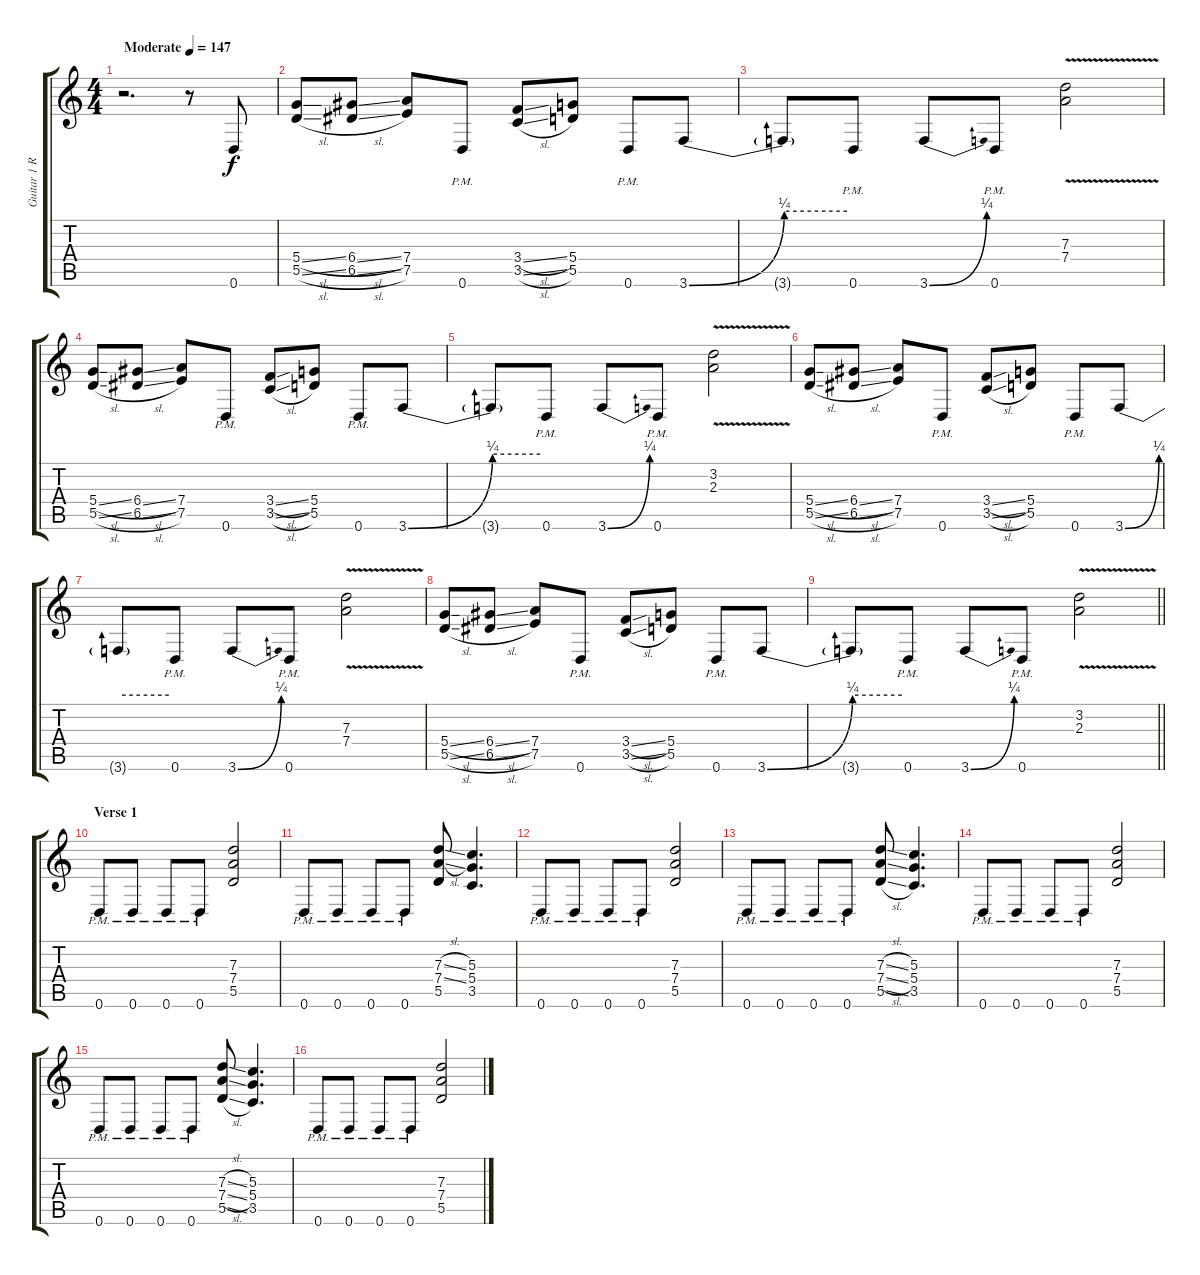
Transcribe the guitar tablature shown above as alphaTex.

\track ("Guitar 1 Rhythm" "Guitar 1 R") {instrument distortionguitar}
\staff {score tabs}
\tuning (E4 B3 G3 D3 A2 D2) {hide}
\ts (4 4)
\tempo (147 "Moderate")
\clef g2
\ks c
r.2{d dy f instrument distortionguitar} r.8 0.6.8 |
(5.4{sl} 5.5{sl}).8 (6.4{sl} 6.5{sl}).8 (7.4 7.5).8 0.6{pm}.8 (3.4{sl} 3.5{sl}).8 (5.4 5.5).8 0.6{pm}.8 3.6{be (bend 0 0 60 1)}.8 |
3.6{be (hold 0 1 60 1) t}.8 0.6{pm}.8 3.6{be (bend 0 0 60 1)}.8 0.6{pm}.8 (7.3{v} 7.4{v}).2 |
(5.4{sl} 5.5{sl}).8 (6.4{sl} 6.5{sl}).8 (7.4 7.5).8 0.6{pm}.8 (3.4{sl} 3.5{sl}).8 (5.4 5.5).8 0.6{pm}.8 3.6{be (bend 0 0 60 1)}.8 |
3.6{be (hold 0 1 60 1) t}.8 0.6{pm}.8 3.6{be (bend 0 0 60 1)}.8 0.6{pm}.8 (3.2{v} 2.3{v}).2 |
(5.4{sl} 5.5{sl}).8 (6.4{sl} 6.5{sl}).8 (7.4 7.5).8 0.6{pm}.8 (3.4{sl} 3.5{sl}).8 (5.4 5.5).8 0.6{pm}.8 3.6{be (bend 0 0 60 1)}.8 |
3.6{be (hold 0 1 60 1) t}.8 0.6{pm}.8 3.6{be (bend 0 0 60 1)}.8 0.6{pm}.8 (7.3{v} 7.4{v}).2 |
(5.4{sl} 5.5{sl}).8 (6.4{sl} 6.5{sl}).8 (7.4 7.5).8 0.6{pm}.8 (3.4{sl} 3.5{sl}).8 (5.4 5.5).8 0.6{pm}.8 3.6{be (bend 0 0 60 1)}.8 |
\barLineRight lightlight
3.6{be (hold 0 1 60 1) t}.8 0.6{pm}.8 3.6{be (bend 0 0 60 1)}.8 0.6{pm}.8 (3.2{v} 2.3{v}).2 |
\section ("" "Verse 1")
0.6{pm}.8 0.6{pm}.8 0.6{pm}.8 0.6{pm}.8 (7.3 7.4 5.5).2 |
0.6{pm}.8 0.6{pm}.8 0.6{pm}.8 0.6{pm}.8 (7.3{sl} 7.4{sl} 5.5).8 (5.3 5.4 3.5).4{d} |
0.6{pm}.8 0.6{pm}.8 0.6{pm}.8 0.6{pm}.8 (7.3 7.4 5.5).2 |
0.6{pm}.8 0.6{pm}.8 0.6{pm}.8 0.6{pm}.8 (7.3{sl} 7.4{sl} 5.5{sl}).8 (5.3 5.4 3.5).4{d} |
0.6{pm}.8 0.6{pm}.8 0.6{pm}.8 0.6{pm}.8 (7.3 7.4 5.5).2 |
0.6{pm}.8 0.6{pm}.8 0.6{pm}.8 0.6{pm}.8 (7.3{sl} 7.4{sl} 5.5{sl}).8 (5.3 5.4 3.5).4{d} |
0.6{pm}.8 0.6{pm}.8 0.6{pm}.8 0.6{pm}.8 (7.3 7.4 5.5).2
